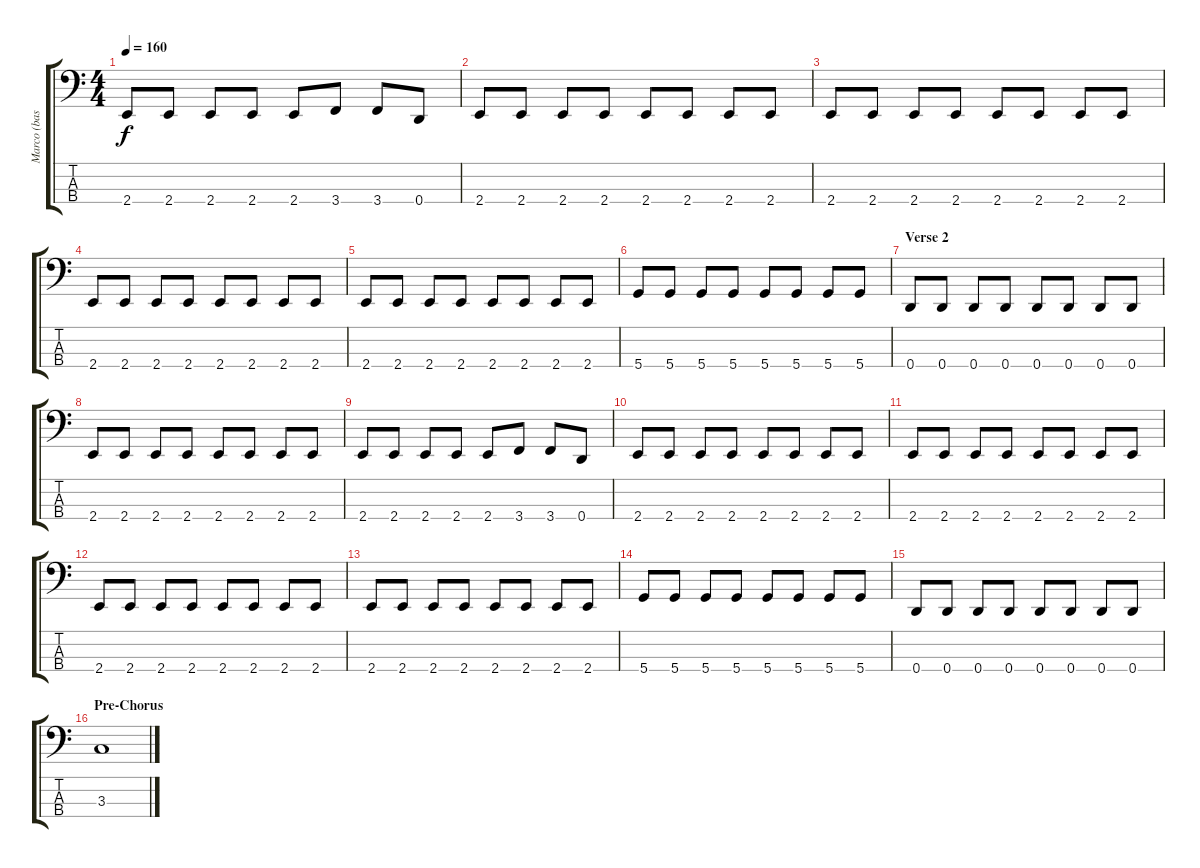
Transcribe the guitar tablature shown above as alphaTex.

\track ("Marco (bass)" "Marco (bas") {instrument electricbassfinger}
\staff {score tabs}
\tuning (G2 D2 A1 D1) {hide}
\ts (4 4)
\tempo 160
\clef f4
\ks c
2.4.8{dy f} 2.4.8 2.4.8 2.4.8 2.4.8 3.4.8 3.4.8 0.4.8 |
2.4.8 2.4.8 2.4.8 2.4.8 2.4.8 2.4.8 2.4.8 2.4.8 |
2.4.8 2.4.8 2.4.8 2.4.8 2.4.8 2.4.8 2.4.8 2.4.8 |
2.4.8 2.4.8 2.4.8 2.4.8 2.4.8 2.4.8 2.4.8 2.4.8 |
2.4.8 2.4.8 2.4.8 2.4.8 2.4.8 2.4.8 2.4.8 2.4.8 |
5.4.8 5.4.8 5.4.8 5.4.8 5.4.8 5.4.8 5.4.8 5.4.8 |
\section ("" "Verse 2")
0.4.8 0.4.8 0.4.8 0.4.8 0.4.8 0.4.8 0.4.8 0.4.8 |
2.4.8 2.4.8 2.4.8 2.4.8 2.4.8 2.4.8 2.4.8 2.4.8 |
2.4.8 2.4.8 2.4.8 2.4.8 2.4.8 3.4.8 3.4.8 0.4.8 |
2.4.8 2.4.8 2.4.8 2.4.8 2.4.8 2.4.8 2.4.8 2.4.8 |
2.4.8 2.4.8 2.4.8 2.4.8 2.4.8 2.4.8 2.4.8 2.4.8 |
2.4.8 2.4.8 2.4.8 2.4.8 2.4.8 2.4.8 2.4.8 2.4.8 |
2.4.8 2.4.8 2.4.8 2.4.8 2.4.8 2.4.8 2.4.8 2.4.8 |
5.4.8 5.4.8 5.4.8 5.4.8 5.4.8 5.4.8 5.4.8 5.4.8 |
0.4.8 0.4.8 0.4.8 0.4.8 0.4.8 0.4.8 0.4.8 0.4.8 |
\section ("" "Pre-Chorus")
3.3.1
